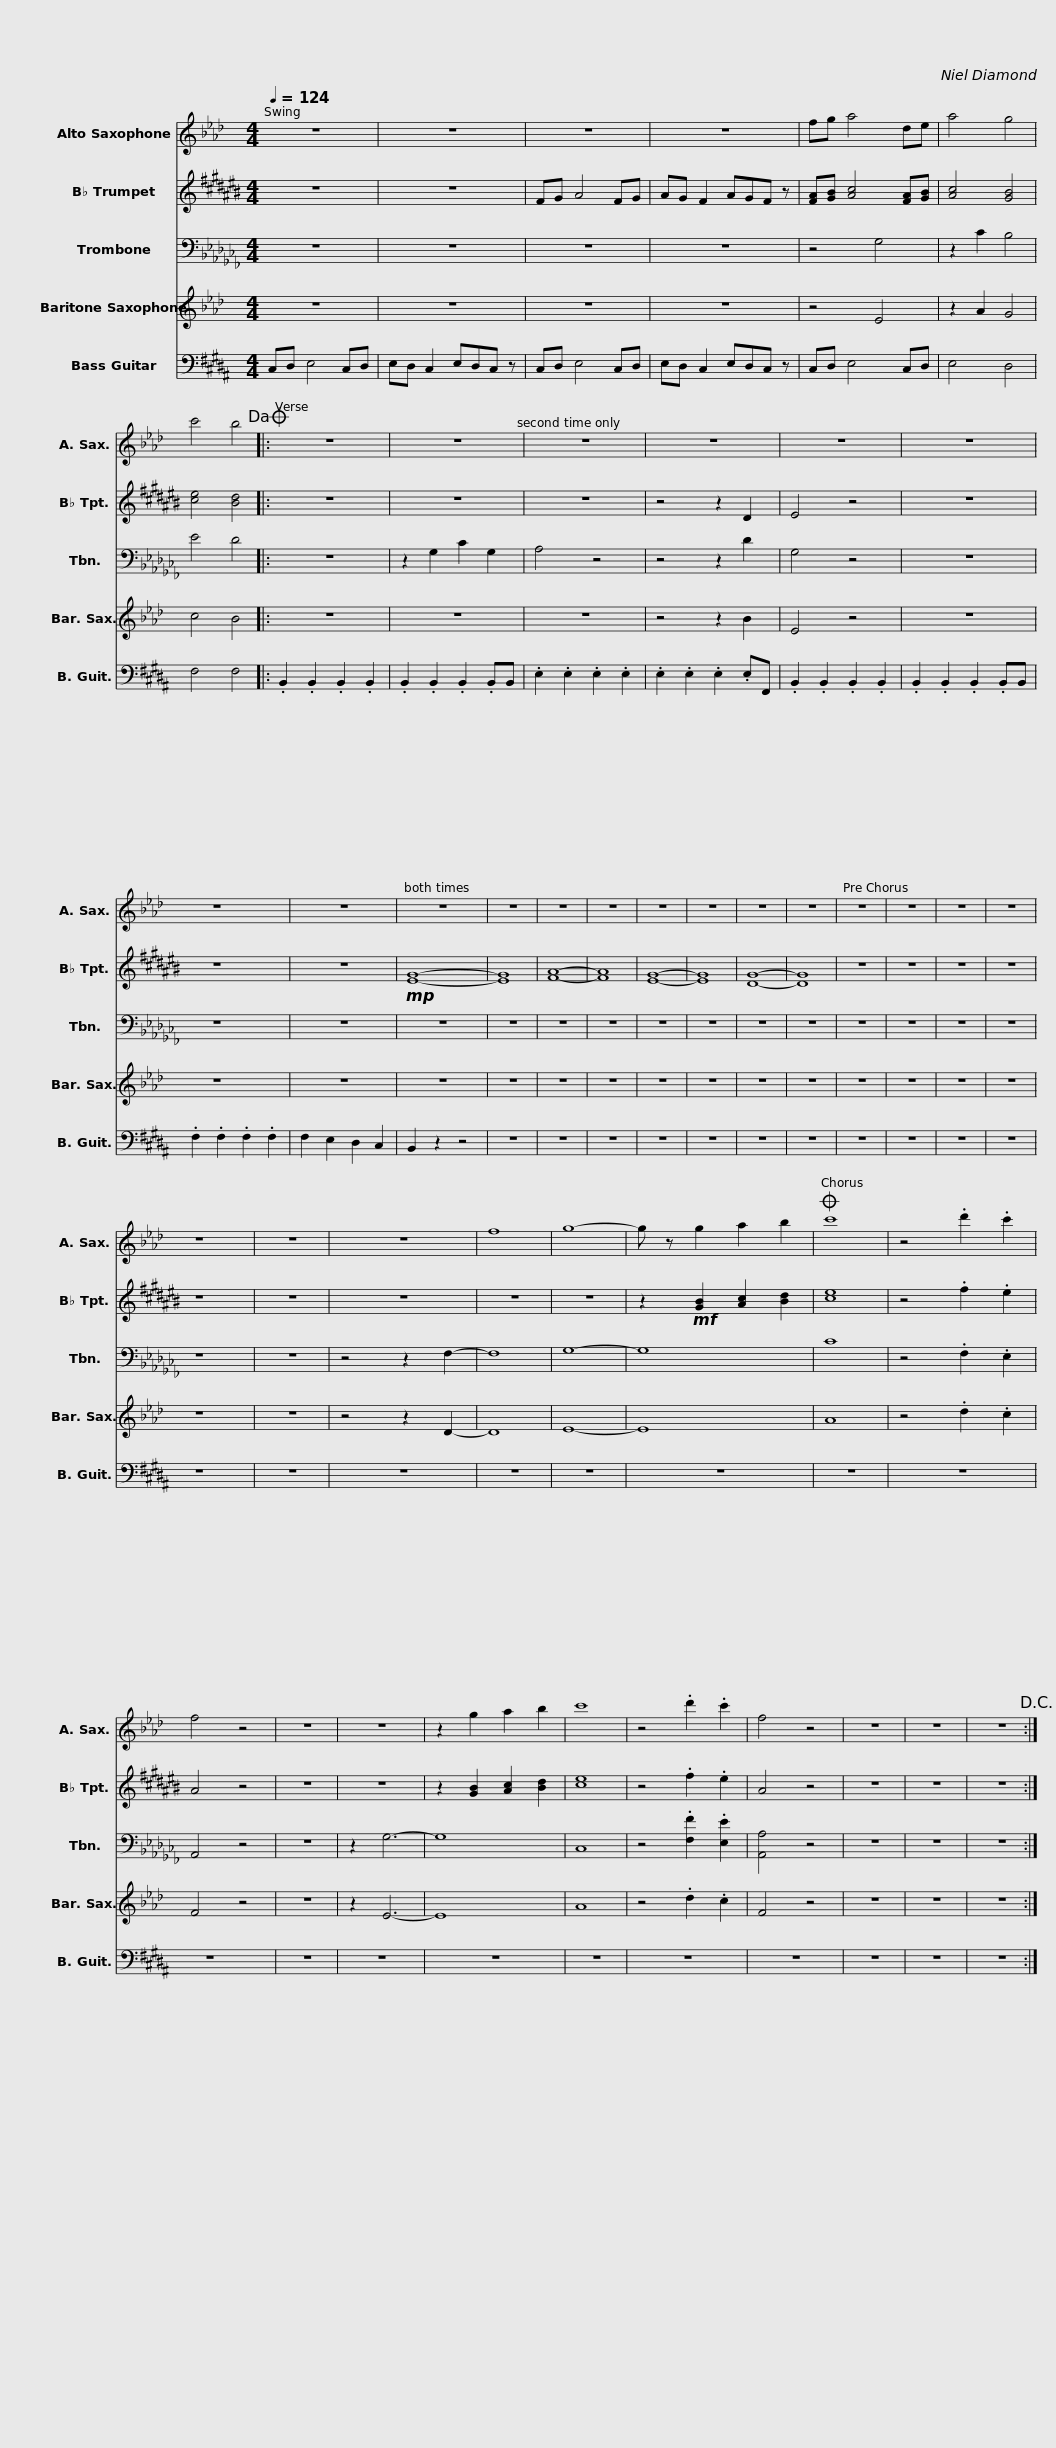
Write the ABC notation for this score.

X:1
%%score 1 2 3 4 5
L:1/8
Q:1/4=124
M:4/4
I:linebreak $
K:Cb
V:1 treble transpose=-9
V:2 treble transpose=-2
V:3 bass
V:4 treble transpose=-21
V:5 bass transpose=-12
V:1
[K:Ab] z8 | z8 | z8 | z8 | fg a4 de |$ %5
 a4 g4 | c'4 b4!dacoda! |: z8 | z8 | z8 | %10
 z8 | z8 | z8 |$ z8 | z8 | %15
 z8 | z8 | z8 | z8 | z8 | %20
 z8 | z8 | z8 | z8 | z8 | %25
 z8 |$ z8 | z8 | z8 | z8 | %30
 f8 | g8- | g z g2 a2 b2 |O c'8 | z4 .d'2 .c'2 | %35
 f4 z4 | z8 | z8 |$ z2 g2 a2 b2 | c'8 | %40
 z4 .d'2 .c'2 | f4 z4 | z8 | z8 | z8!D.C.! :| %45
V:2
[K:C#] z8 | z8 | FG A4 FG | AG F2 AGF z | [FA][GB] [Ac]4 [FA][GB] |$ %5
 [Ac]4 [GB]4 | [ce]4 [Bd]4 |: z8 | z8 | z8 | %10
 z4 z2 D2 | E4 z4 | z8 |$ z8 | z8 | %15
!mp! [EG]8- | [EG]8 | [FA]8- | [FA]8 | [EG]8- | %20
 [EG]8 | [DG]8- | [DG]8 | z8 | z8 | %25
 z8 |$ z8 | z8 | z8 | z8 | %30
 z8 | z8 | z2!mf! [GB]2 [Ac]2 [Bd]2 | [ce]8 | z4 .f2 .e2 | %35
 A4 z4 | z8 | z8 |$ z2 [GB]2 [Ac]2 [Bd]2 | [ce]8 | %40
 z4 .f2 .e2 | A4 z4 | z8 | z8 | z8 :| %45
V:3
 z8 | z8 | z8 | z8 | z4 G,4 |$ %5
 z2 C2 B,4 | E4 D4 |: z8 | z2 G,2 C2 G,2 | A,4 z4 | %10
 z4 z2 D2 | G,4 z4 | z8 |$ z8 | z8 | %15
 z8 | z8 | z8 | z8 | z8 | %20
 z8 | z8 | z8 | z8 | z8 | %25
 z8 |$ z8 | z8 | z8 | z4 z2 F,2- | %30
 F,8 | G,8- | G,8 | C8 | z4 .F,2 .E,2 | %35
 A,,4 z4 | z8 | z2 G,6- |$ G,8 | C,8 | %40
 z4 .[F,F]2 .[E,E]2 | [A,,A,]4 z4 | z8 | z8 | z8 :| %45
V:4
[K:Ab] z8 | z8 | z8 | z8 | z4 E4 |$ %5
 z2 A2 G4 | c4 B4 |: z8 | z8 | z8 | %10
 z4 z2 B2 | E4 z4 | z8 |$ z8 | z8 | %15
 z8 | z8 | z8 | z8 | z8 | %20
 z8 | z8 | z8 | z8 | z8 | %25
 z8 |$ z8 | z8 | z8 | z4 z2 D2- | %30
 D8 | E8- | E8 | A8 | z4 .d2 .c2 | %35
 F4 z4 | z8 | z2 E6- |$ E8 | A8 | %40
 z4 .d2 .c2 | F4 z4 | z8 | z8 | z8 :| %45
V:5
[K:B] C,D, E,4 C,D, | E,D, C,2 E,D,C, z | C,D, E,4 C,D, | E,D, C,2 E,D,C, z | C,D, E,4 C,D, |$ %5
 E,4 D,4 | F,4 F,4 |: .B,,2 .B,,2 .B,,2 .B,,2 | .B,,2 .B,,2 .B,,2 .B,,B,, | .E,2 .E,2 .E,2 .E,2 | %10
 .E,2 .E,2 .E,2 .E,F,, | .B,,2 .B,,2 .B,,2 .B,,2 | .B,,2 .B,,2 .B,,2 .B,,B,, |$ .F,2 .F,2 .F,2 .F,2 | F,2 E,2 D,2 C,2 | %15
 B,,2 z2 z4 | z8 | z8 | z8 | z8 | %20
 z8 | z8 | z8 | z8 | z8 | %25
 z8 |$ z8 | z8 | z8 | z8 | %30
 z8 | z8 | z8 | z8 | z8 | %35
 z8 | z8 | z8 |$ z8 | z8 | %40
 z8 | z8 | z8 | z8 | z8 :| %45
